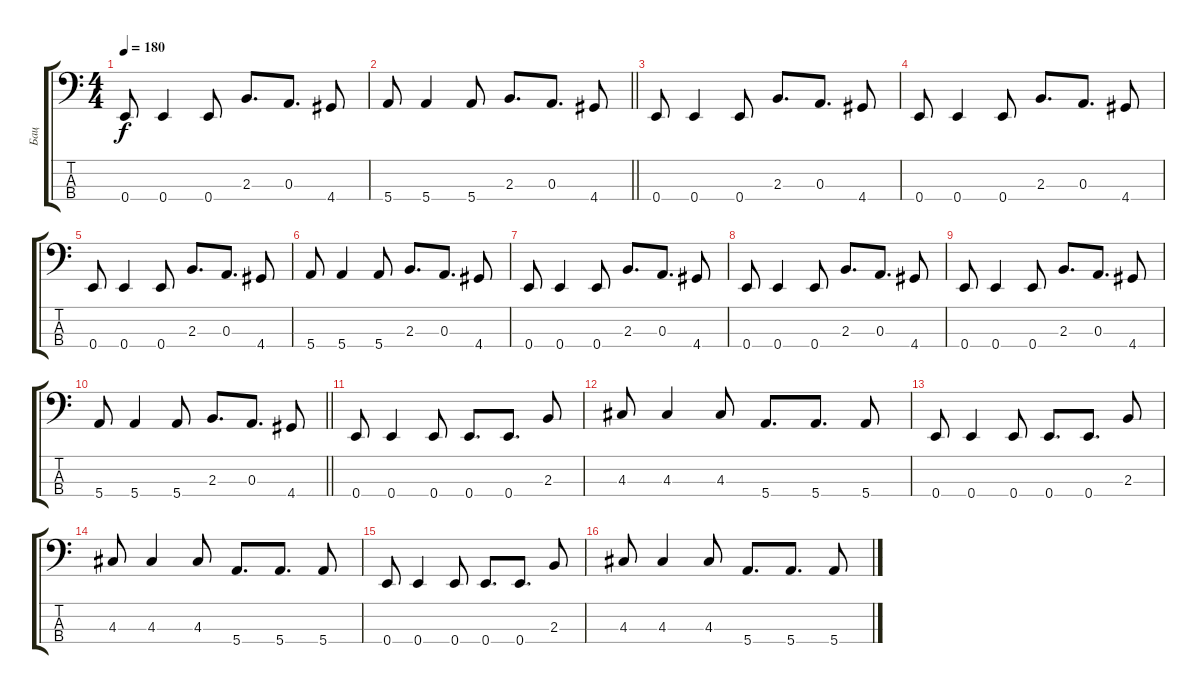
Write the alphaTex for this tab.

\track ("Бац" "Бац") {instrument electricbassfinger}
\staff {score tabs}
\tuning (G2 D2 A1 E1) {hide}
\ts (4 4)
\tempo 180
\clef f4
\ks c
0.4.8{dy f} 0.4.4 0.4.8 2.3.8{d} 0.3.8{d} 4.4.8 |
\barLineRight lightlight
5.4.8 5.4.4 5.4.8 2.3.8{d} 0.3.8{d} 4.4.8 |
\section ("" "")
0.4.8 0.4.4 0.4.8 2.3.8{d} 0.3.8{d} 4.4.8 |
0.4.8 0.4.4 0.4.8 2.3.8{d} 0.3.8{d} 4.4.8 |
0.4.8 0.4.4 0.4.8 2.3.8{d} 0.3.8{d} 4.4.8 |
5.4.8 5.4.4 5.4.8 2.3.8{d} 0.3.8{d} 4.4.8 |
0.4.8 0.4.4 0.4.8 2.3.8{d} 0.3.8{d} 4.4.8 |
0.4.8 0.4.4 0.4.8 2.3.8{d} 0.3.8{d} 4.4.8 |
0.4.8 0.4.4 0.4.8 2.3.8{d} 0.3.8{d} 4.4.8 |
\barLineRight lightlight
5.4.8 5.4.4 5.4.8 2.3.8{d} 0.3.8{d} 4.4.8 |
\section ("" "")
0.4.8 0.4.4 0.4.8 0.4.8{d} 0.4.8{d} 2.3.8 |
4.3.8 4.3.4 4.3.8 5.4.8{d} 5.4.8{d} 5.4.8 |
0.4.8 0.4.4 0.4.8 0.4.8{d} 0.4.8{d} 2.3.8 |
4.3.8 4.3.4 4.3.8 5.4.8{d} 5.4.8{d} 5.4.8 |
0.4.8 0.4.4 0.4.8 0.4.8{d} 0.4.8{d} 2.3.8 |
4.3.8 4.3.4 4.3.8 5.4.8{d} 5.4.8{d} 5.4.8
